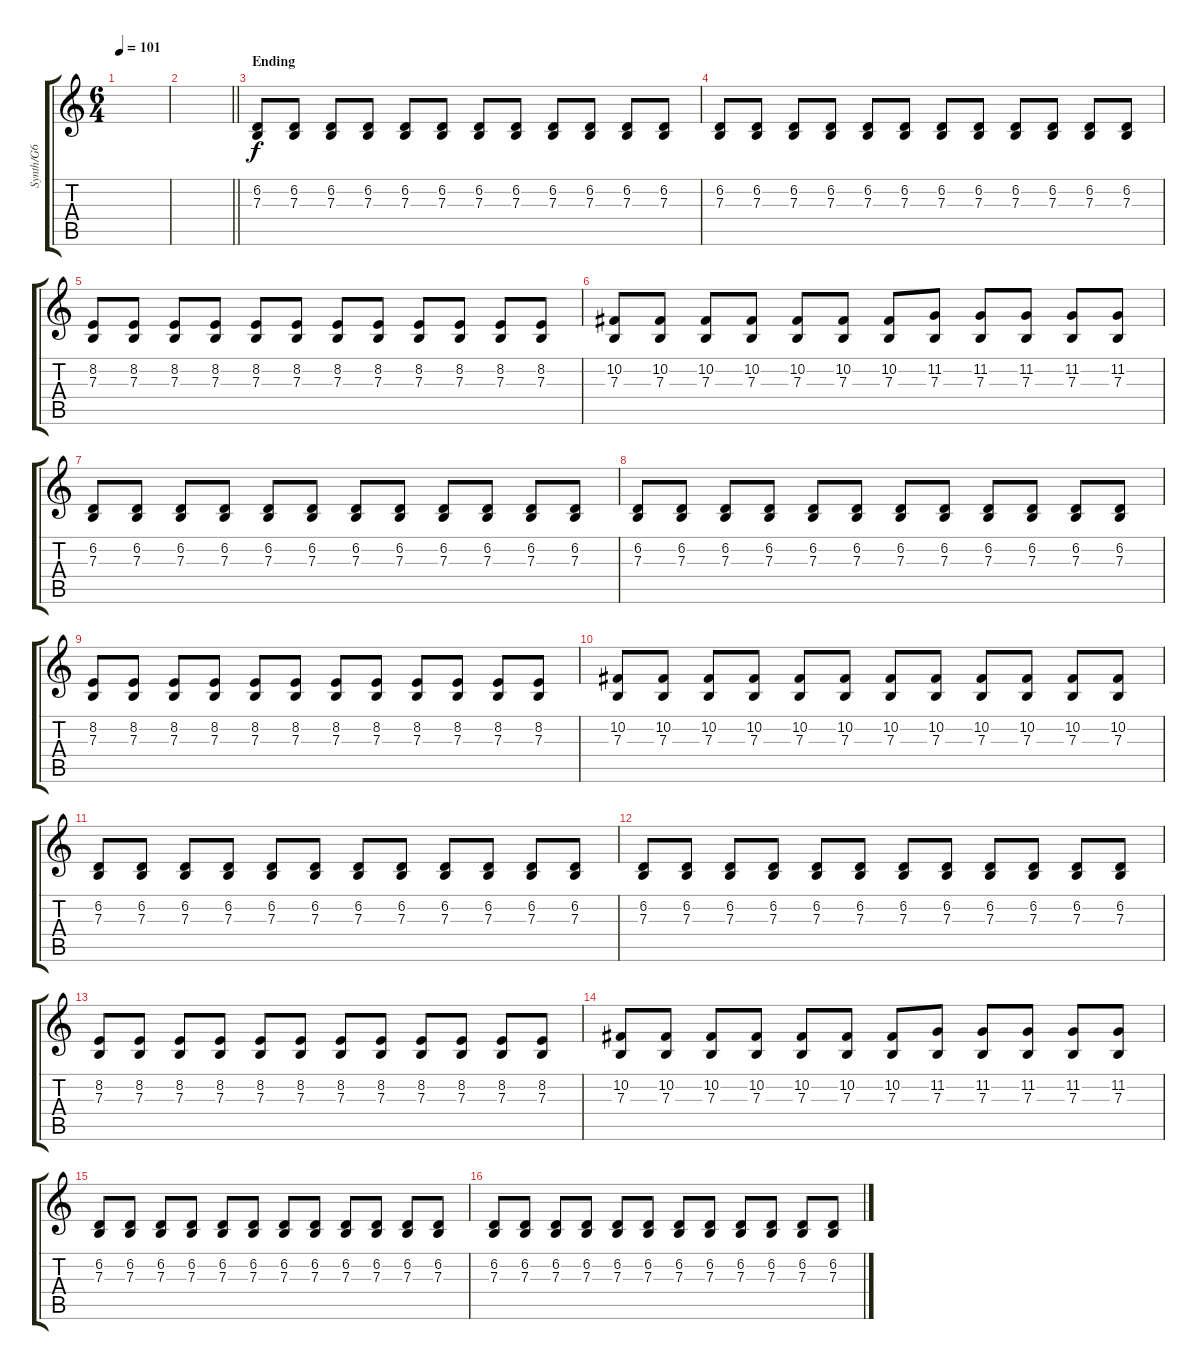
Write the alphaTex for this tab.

\track ("Synth/G6" "Synth/G6") {instrument lead2sawtooth}
\staff {score tabs}
\tuning (Db4 Ab3 E3 B2 Gb2 B1) {hide}
\ts (6 4)
\tempo 101
\clef g2
\ks c
|
\barLineRight lightlight
|
\section ("" "Ending")
(6.2 7.3).8{volume 6 balance 8 instrument overdrivenguitar} (6.2 7.3).8 (6.2 7.3).8 (6.2 7.3).8 (6.2 7.3).8 (6.2 7.3).8 (6.2 7.3).8 (6.2 7.3).8 (6.2 7.3).8 (6.2 7.3).8 (6.2 7.3).8 (6.2 7.3).8 |
(6.2 7.3).8 (6.2 7.3).8 (6.2 7.3).8 (6.2 7.3).8 (6.2 7.3).8 (6.2 7.3).8 (6.2 7.3).8 (6.2 7.3).8 (6.2 7.3).8 (6.2 7.3).8 (6.2 7.3).8 (6.2 7.3).8 |
(8.2 7.3).8 (8.2 7.3).8 (8.2 7.3).8 (8.2 7.3).8 (8.2 7.3).8 (8.2 7.3).8 (8.2 7.3).8 (8.2 7.3).8 (8.2 7.3).8 (8.2 7.3).8 (8.2 7.3).8 (8.2 7.3).8 |
(10.2 7.3).8 (10.2 7.3).8 (10.2 7.3).8 (10.2 7.3).8 (10.2 7.3).8 (10.2 7.3).8 (10.2 7.3).8 (11.2 7.3).8 (11.2 7.3).8 (11.2 7.3).8 (11.2 7.3).8 (11.2 7.3).8 |
(6.2 7.3).8 (6.2 7.3).8 (6.2 7.3).8 (6.2 7.3).8 (6.2 7.3).8 (6.2 7.3).8 (6.2 7.3).8 (6.2 7.3).8 (6.2 7.3).8 (6.2 7.3).8 (6.2 7.3).8 (6.2 7.3).8 |
(6.2 7.3).8 (6.2 7.3).8 (6.2 7.3).8 (6.2 7.3).8 (6.2 7.3).8 (6.2 7.3).8 (6.2 7.3).8 (6.2 7.3).8 (6.2 7.3).8 (6.2 7.3).8 (6.2 7.3).8 (6.2 7.3).8 |
(8.2 7.3).8 (8.2 7.3).8 (8.2 7.3).8 (8.2 7.3).8 (8.2 7.3).8 (8.2 7.3).8 (8.2 7.3).8 (8.2 7.3).8 (8.2 7.3).8 (8.2 7.3).8 (8.2 7.3).8 (8.2 7.3).8 |
(10.2 7.3).8 (10.2 7.3).8 (10.2 7.3).8 (10.2 7.3).8 (10.2 7.3).8 (10.2 7.3).8 (10.2 7.3).8 (10.2 7.3).8 (10.2 7.3).8 (10.2 7.3).8 (10.2 7.3).8 (10.2 7.3).8 |
(6.2 7.3).8 (6.2 7.3).8 (6.2 7.3).8 (6.2 7.3).8 (6.2 7.3).8 (6.2 7.3).8 (6.2 7.3).8 (6.2 7.3).8 (6.2 7.3).8 (6.2 7.3).8 (6.2 7.3).8 (6.2 7.3).8 |
(6.2 7.3).8 (6.2 7.3).8 (6.2 7.3).8 (6.2 7.3).8 (6.2 7.3).8 (6.2 7.3).8 (6.2 7.3).8 (6.2 7.3).8 (6.2 7.3).8 (6.2 7.3).8 (6.2 7.3).8 (6.2 7.3).8 |
(8.2 7.3).8 (8.2 7.3).8 (8.2 7.3).8 (8.2 7.3).8 (8.2 7.3).8 (8.2 7.3).8 (8.2 7.3).8 (8.2 7.3).8 (8.2 7.3).8 (8.2 7.3).8 (8.2 7.3).8 (8.2 7.3).8 |
(10.2 7.3).8 (10.2 7.3).8 (10.2 7.3).8 (10.2 7.3).8 (10.2 7.3).8 (10.2 7.3).8 (10.2 7.3).8 (11.2 7.3).8 (11.2 7.3).8 (11.2 7.3).8 (11.2 7.3).8 (11.2 7.3).8 |
(6.2 7.3).8 (6.2 7.3).8 (6.2 7.3).8 (6.2 7.3).8 (6.2 7.3).8 (6.2 7.3).8 (6.2 7.3).8 (6.2 7.3).8 (6.2 7.3).8 (6.2 7.3).8 (6.2 7.3).8 (6.2 7.3).8 |
(6.2 7.3).8 (6.2 7.3).8 (6.2 7.3).8 (6.2 7.3).8 (6.2 7.3).8 (6.2 7.3).8 (6.2 7.3).8 (6.2 7.3).8 (6.2 7.3).8 (6.2 7.3).8 (6.2 7.3).8 (6.2 7.3).8
